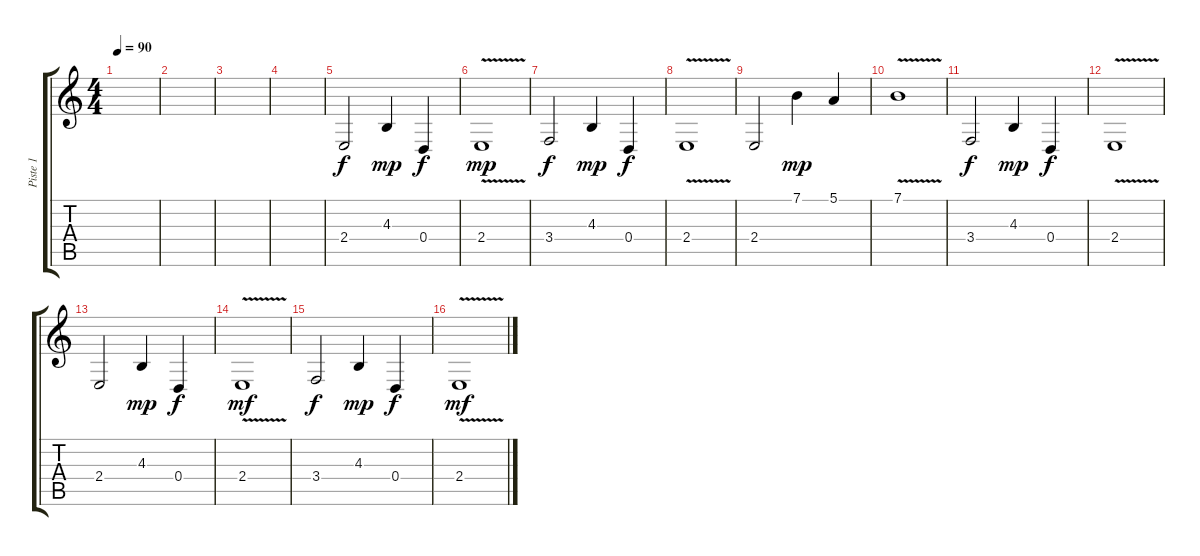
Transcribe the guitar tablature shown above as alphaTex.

\track ("Piste 1" "Piste 1") {instrument violin}
\staff {score tabs}
\tuning (E4 B3 G3 D3 A2 E2) {hide}
\ts (4 4)
\tempo 90
\clef g2
\ks c
|
|
|
|
2.4.2{dy f} 4.3.4{dy mp} 0.4.4{dy f} |
2.4{v}.1{dy mp} |
3.4.2{dy f} 4.3.4{dy mp} 0.4.4{dy f} |
2.4{v}.1 |
2.4.2 7.1.4{dy mp} 5.1.4 |
7.1{v}.1 |
3.4.2{dy f} 4.3.4{dy mp} 0.4.4{dy f} |
2.4{v}.1 |
2.4.2 4.3.4{dy mp} 0.4.4{dy f} |
2.4{v}.1{dy mf} |
3.4.2{dy f} 4.3.4{dy mp} 0.4.4{dy f} |
2.4{v}.1{dy mf}
